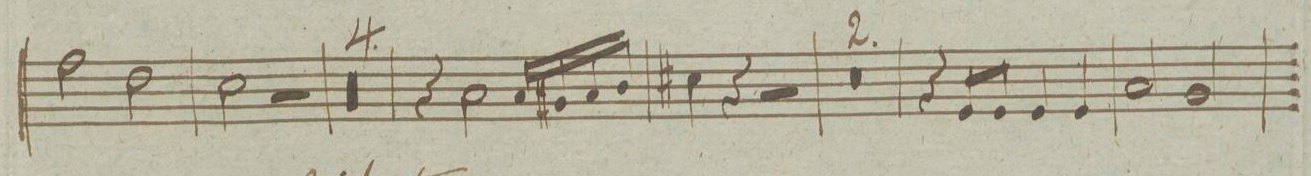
**kern	**dynam
*I"Clarinetto Secondo in C. et B.	*
*clefG2	*
*k[]	*
*met(c)	*
*M4/4	*
2ff\	.
2dd\	.
=47	=47
2cc\	.
2r	.
=48	=48
00r	.
=49	=49
=50	=50
=51	=51
=52	=52
4r	.
2a\	.
16a/LL	.
16g#X/	.
16a/	.
16b\JJ	.
=53	=53
4cc#X\	.
4r	.
2r	.
=54	=54
0r	.
=55	=55
=56	=56
4r	.
8e/L	.
8e/J	.
4e/	.
4e/	.
=57	=57
2a/	.
2g/	.
=58	=58
*-	*-
